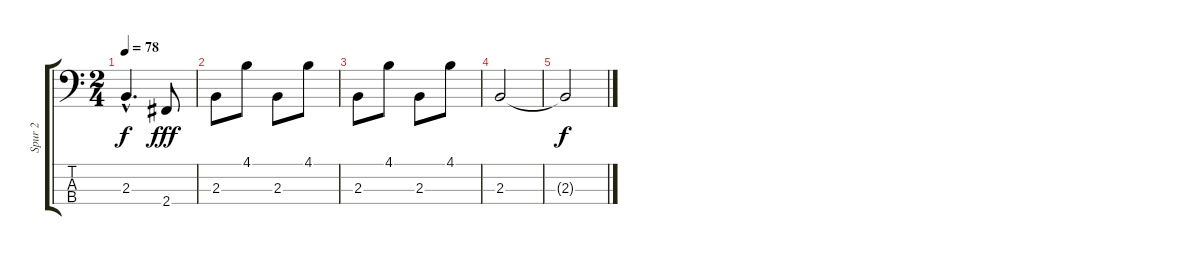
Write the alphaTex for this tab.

\track ("Spur 2" "Spur 2") {instrument fretlessbass}
\staff {score tabs}
\tuning (G2 D2 A1 E1) {hide}
\ts (2 4)
\tempo 78
\clef f4
\ks c
2.3{hac t}.4{d dy f} 2.4.8{dy fff} |
2.3.8 4.1.8 2.3.8 4.1.8 |
2.3.8 4.1.8 2.3.8 4.1.8 |
2.3.2{volume 9} |
2.3{t}.2{dy f}
